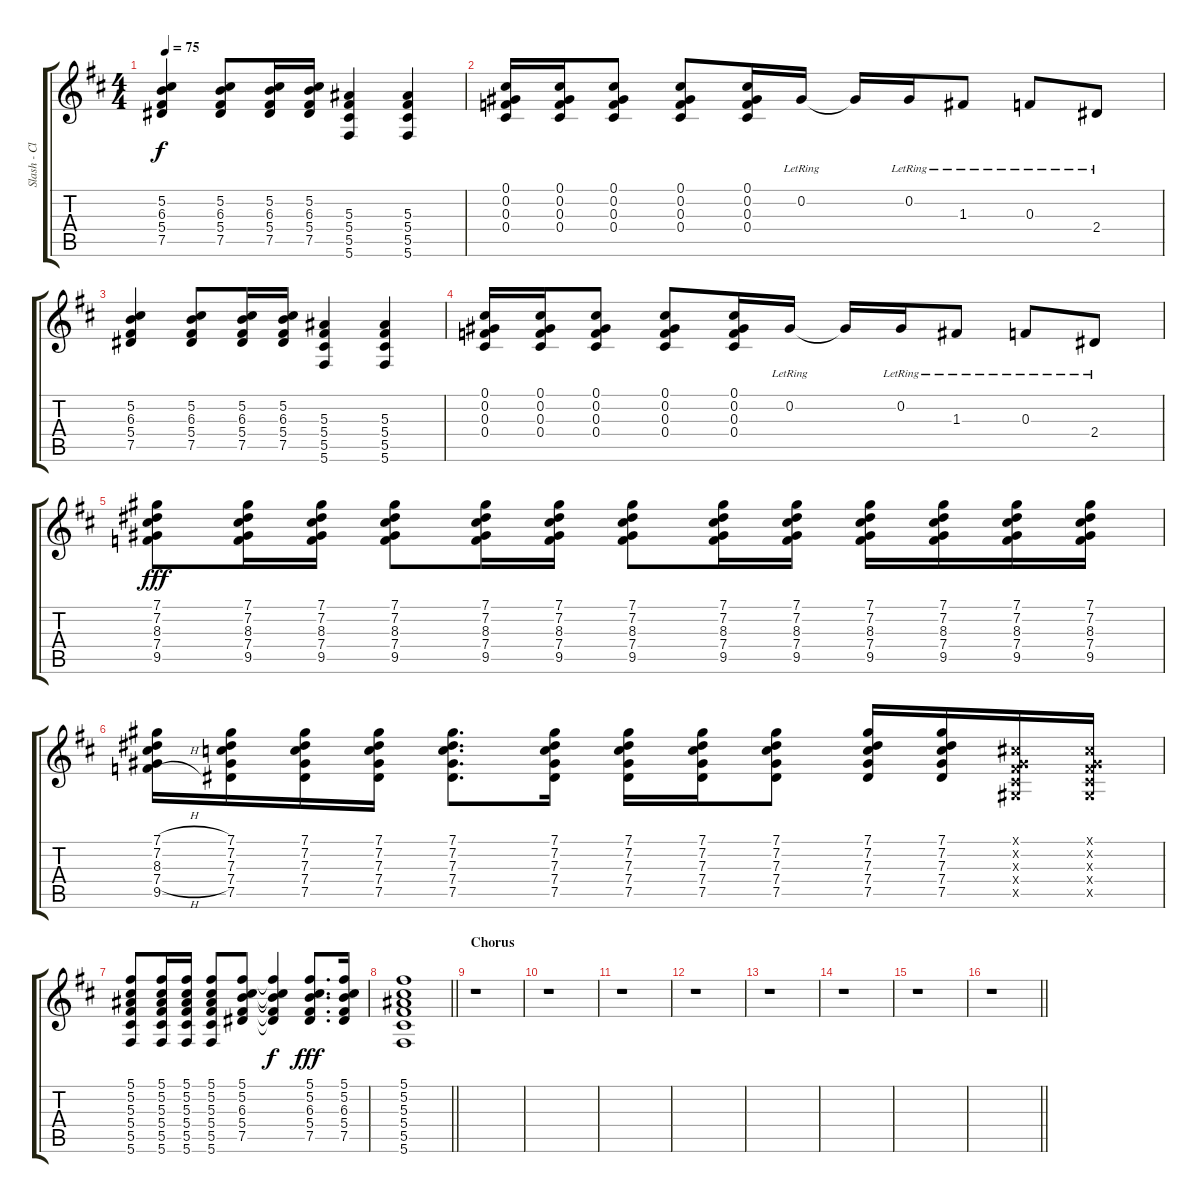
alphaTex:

\track ("Slash - Clean Tone" "Slash - Cl") {instrument electricguitarclean}
\staff {score tabs}
\tuning (Db4 Ab3 F3 Db3 Ab2 Db2) {hide}
\ts (4 4)
\tempo 75
\clef g2
\ks d
(5.2 6.3 5.4 7.5).4{dy f} (5.2 6.3 5.4 7.5).8 (5.2 6.3 5.4 7.5).16 (5.2 6.3 5.4 7.5).16 (5.3 5.4 5.5 5.6).4 (5.3 5.4 5.5 5.6).4 |
(0.1 0.2 0.3 0.4).16 (0.1 0.2 0.3 0.4).16 (0.1 0.2 0.3 0.4).8 (0.1 0.2 0.3 0.4).8 (0.1 0.2 0.3 0.4).16 0.2{lr}.16 0.2{t}.16 0.2{lr}.16 1.3{lr}.8 0.3{lr}.8 2.4{lr}.8 |
(5.2 6.3 5.4 7.5).4 (5.2 6.3 5.4 7.5).8 (5.2 6.3 5.4 7.5).16 (5.2 6.3 5.4 7.5).16 (5.3 5.4 5.5 5.6).4 (5.3 5.4 5.5 5.6).4 |
(0.1 0.2 0.3 0.4).16 (0.1 0.2 0.3 0.4).16 (0.1 0.2 0.3 0.4).8 (0.1 0.2 0.3 0.4).8 (0.1 0.2 0.3 0.4).16 0.2{lr}.16 0.2{t}.16 0.2{lr}.16 1.3{lr}.8 0.3{lr}.8 2.4{lr}.8 |
(7.1 7.2 8.3 7.4 9.5).8{dy fff} (7.1 7.2 8.3 7.4 9.5).16 (7.1 7.2 8.3 7.4 9.5).16 (7.1 7.2 8.3 7.4 9.5).8 (7.1 7.2 8.3 7.4 9.5).16 (7.1 7.2 8.3 7.4 9.5).16 (7.1 7.2 8.3 7.4 9.5).8 (7.1 7.2 8.3 7.4 9.5).16 (7.1 7.2 8.3 7.4 9.5).16 (7.1 7.2 8.3 7.4 9.5).16 (7.1 7.2 8.3 7.4 9.5).16 (7.1 7.2 8.3 7.4 9.5).16 (7.1 7.2 8.3 7.4 9.5).16 |
(7.1{h} 7.2{h} 8.3{h} 7.4{h} 9.5{h}).16 (7.1 7.2 7.3 7.4 7.5).16 (7.1 7.2 7.3 7.4 7.5).16 (7.1 7.2 7.3 7.4 7.5).16 (7.1 7.2 7.3 7.4 7.5).8{d} (7.1 7.2 7.3 7.4 7.5).16 (7.1 7.2 7.3 7.4 7.5).16 (7.1 7.2 7.3 7.4 7.5).16 (7.1 7.2 7.3 7.4 7.5).8 (7.1 7.2 7.3 7.4 7.5).16 (7.1 7.2 7.3 7.4 7.5).16 (0.1{x} 0.2{x} 0.3{x} 0.4{x} 0.5{x}).16 (0.1{x} 0.2{x} 0.3{x} 0.4{x} 0.5{x}).16 |
(5.1 5.2 5.3 5.4 5.5 5.6).8 (5.1 5.2 5.3 5.4 5.5 5.6).16 (5.1 5.2 5.3 5.4 5.5 5.6).16 (5.1 5.2 5.3 5.4 5.5 5.6).8 (5.1 5.2 6.3 5.4 7.5).8 (5.1{t} 5.2{t} 6.3{t} 5.4{t} 7.5{t}).4{dy f} (5.1 5.2 6.3 5.4 7.5).8{d dy fff} (5.1 5.2 6.3 5.4 7.5).16 |
\barLineRight lightlight
(5.1 5.2 5.3 5.4 5.5 5.6).1 |
\section ("" "Chorus")
r.1 |
r.1 |
r.1 |
r.1 |
r.1 |
r.1 |
r.1 |
\barLineRight lightlight
r.1
